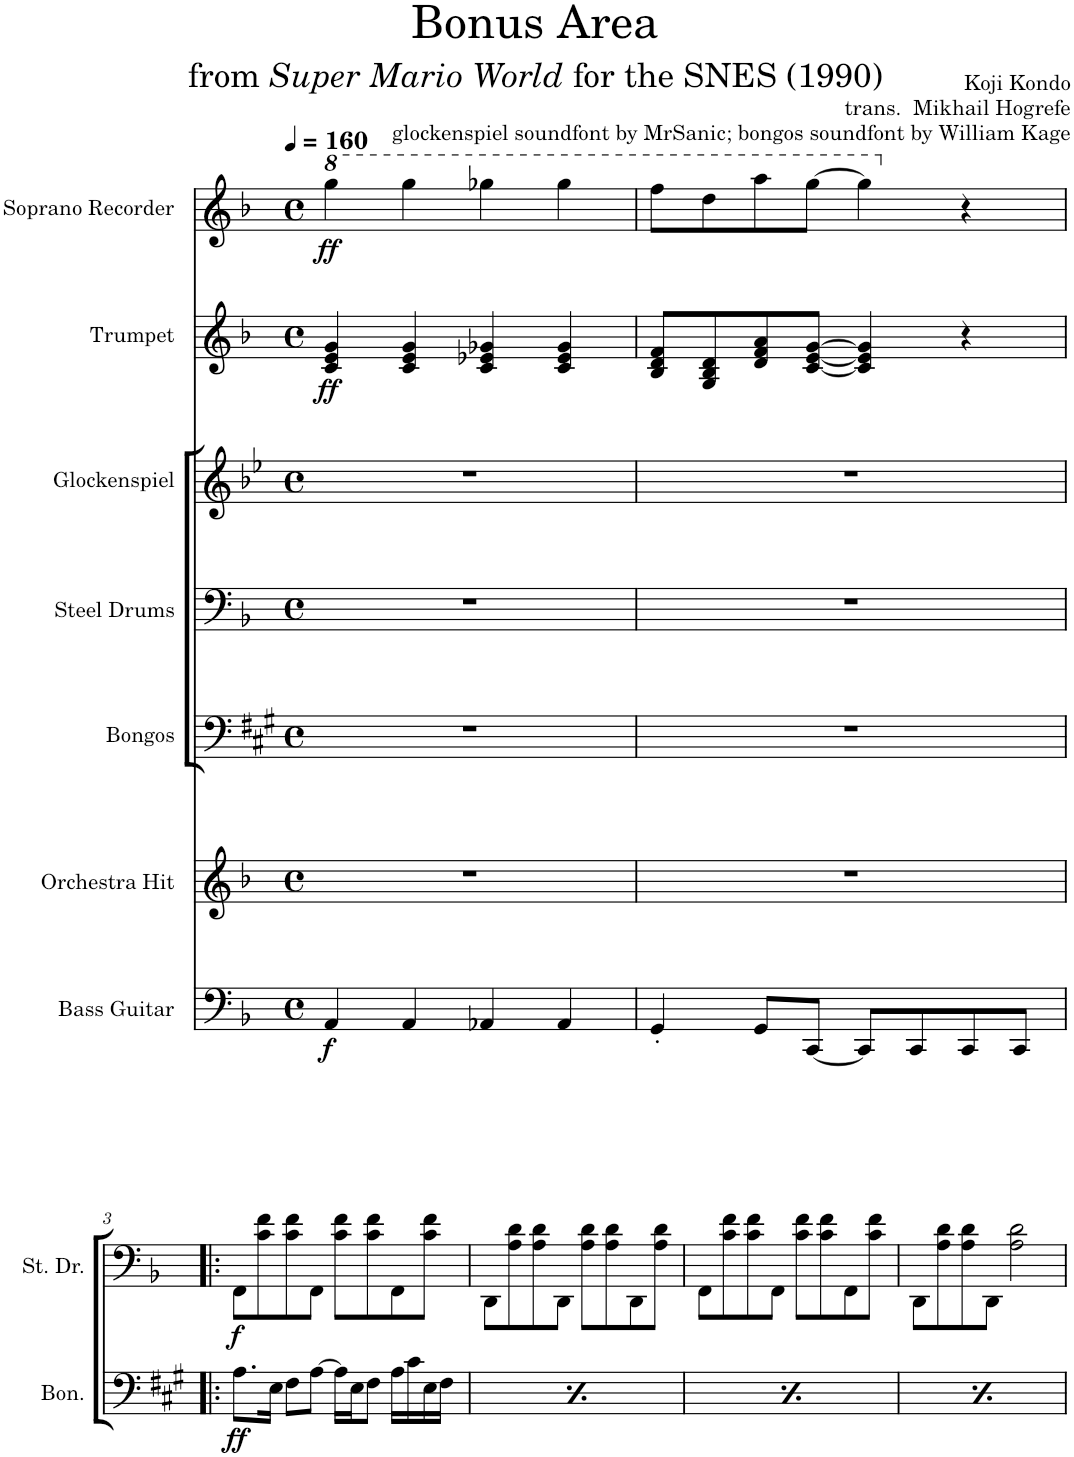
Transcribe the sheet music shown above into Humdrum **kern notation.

**kern	**dynam	**kern	**kern	**dynam	**kern	**dynam	**kern	**kern	**dynam	**kern	**dynam
*part7	*part7	*part6	*part5	*part5	*part4	*part4	*part3	*part2	*part2	*part1	*part1
*staff7	*staff7	*staff6	*staff5	*staff5	*staff4	*staff4	*staff3	*staff2	*staff2	*staff1	*staff1
*I"Bass Guitar	*	*I"Orchestra Hit	*I"Bongos	*	*I"Steel Drums	*	*I"Glockenspiel	*I"Trumpet	*	*I"Soprano Recorder	*
*I'B. Guit.	*	*I'Orch. H.	*I'Bon.	*	*I'St. Dr.	*	*I'Glock.	*I'Tpt.	*	*I'S. Rec.	*
*clefF4	*	*clefG2	*clefF4	*	*clefF4	*	*clefG2	*clefG2	*	*clefG2	*
*	*	*	*Trd-2c-3	*	*	*	*	*Trd1c2	*	*	*
*k[b-]	*	*k[b-]	*k[f#c#g#]	*	*k[b-]	*	*k[b-e-]	*k[b-]	*	*k[b-]	*
*M4/4	*	*M4/4	*M4/4	*	*M4/4	*	*M4/4	*M4/4	*	*M4/4	*
*met(c)	*	*met(c)	*met(c)	*	*met(c)	*	*met(c)	*met(c)	*	*met(c)	*
*MM160	*	*MM160	*MM160	*	*MM160	*	*MM160	*MM160	*	*MM160	*
*	*	*	*	*	*	*	*	*	*	*8va	*
=1	=1	=1	=1	=1	=1	=1	=1	=1	=1	=1	=1
!	!LO:DY:b	!	!	!	!	!	!	!	!LO:DY:b	!	!LO:DY:b
4AA/	f	1r	1r	.	1r	.	1r	4c/ 4e/ 4g/	ff	4ggg\	ff
4AA/	.	.	.	.	.	.	.	4c/ 4e/ 4g/	.	4ggg\	.
4AA-X/	.	.	.	.	.	.	.	4c/ 4e-X/ 4g-X/	.	4ggg-X\	.
4AA-/	.	.	.	.	.	.	.	4c/ 4e-/ 4g-/	.	4ggg-\	.
=2	=2	=2	=2	=2	=2	=2	=2	=2	=2	=2	=2
4GG'/	.	1r	1r	.	1r	.	1r	8B-/ 8d/ 8f/L	.	8fff\L	.
.	.	.	.	.	.	.	.	8G/ 8B-/ 8d/	.	8ddd\	.
8GG/L	.	.	.	.	.	.	.	8d/ 8f/ 8a/	.	8aaa\	.
[8CC/J	.	.	.	.	.	.	.	[8c/ [8e/ [8g/J	.	[8ggg\J	.
8CC/L]	.	.	.	.	.	.	.	4c/] 4e/] 4g/]	.	4ggg\]	.
8CC/	.	.	.	.	.	.	.	.	.	.	.
*	*	*	*	*	*	*	*	*	*	*X8va	*
8CC/	.	.	.	.	.	.	.	4r	.	4r	.
8CC/J	.	.	.	.	.	.	.	.	.	.	.
!!LO:LB:g=z
=3!|:	=3!|:	=3!|:	=3!|:	=3!|:	=3!|:	=3!|:	=3!|:	=3!|:	=3!|:	=3!|:	=3!|:
*k[b-]	*	*k[b-]	*k[f#c#g#]	*	*k[b-]	*	*k[b-e-]	*k[b-]	*	*k[b-]	*
!	!	!	!	!LO:DY:b	!	!LO:DY:b	!	!	!	!	!
1r	.	1r	8.A\L	ff	8FF\L	f	1r	1r	.	1r	.
.	.	.	.	.	8c\ 8f\	.	.	.	.	.	.
.	.	.	16E\Jk	.	.	.	.	.	.	.	.
.	.	.	8F#\L	.	8c\ 8f\	.	.	.	.	.	.
.	.	.	[8A\J	.	8FF\J	.	.	.	.	.	.
.	.	.	16A\LL]	.	8c\ 8f\L	.	.	.	.	.	.
.	.	.	16E\J	.	.	.	.	.	.	.	.
.	.	.	8F#\J	.	8c\ 8f\	.	.	.	.	.	.
.	.	.	16A\LL	.	8FF\	.	.	.	.	.	.
.	.	.	16c#\	.	.	.	.	.	.	.	.
.	.	.	16E\	.	8c\ 8f\J	.	.	.	.	.	.
.	.	.	16F#\JJ	.	.	.	.	.	.	.	.
=4	=4	=4	=4	=4	=4	=4	=4	=4	=4	=4	=4
!	!	!	!	!LO:DY:b	!	!	!	!	!	!	!
1r	.	1r	8.A\L	ff	8DD\L	.	1r	1r	.	1r	.
.	.	.	.	.	8A\ 8d\	.	.	.	.	.	.
.	.	.	16E\Jk	.	.	.	.	.	.	.	.
.	.	.	8F#\L	.	8A\ 8d\	.	.	.	.	.	.
.	.	.	[8A\J	.	8DD\J	.	.	.	.	.	.
.	.	.	16A\LL]	.	8A\ 8d\L	.	.	.	.	.	.
.	.	.	16E\J	.	.	.	.	.	.	.	.
.	.	.	8F#\J	.	8A\ 8d\	.	.	.	.	.	.
.	.	.	16A\LL	.	8DD\	.	.	.	.	.	.
.	.	.	16c#\	.	.	.	.	.	.	.	.
.	.	.	16E\	.	8A\ 8d\J	.	.	.	.	.	.
.	.	.	16F#\JJ	.	.	.	.	.	.	.	.
=5	=5	=5	=5	=5	=5	=5	=5	=5	=5	=5	=5
!	!	!	!	!LO:DY:b	!	!	!	!	!	!	!
1r	.	1r	8.A\L	ff	8FF\L	.	1r	1r	.	1r	.
.	.	.	.	.	8c\ 8f\	.	.	.	.	.	.
.	.	.	16E\Jk	.	.	.	.	.	.	.	.
.	.	.	8F#\L	.	8c\ 8f\	.	.	.	.	.	.
.	.	.	[8A\J	.	8FF\J	.	.	.	.	.	.
.	.	.	16A\LL]	.	8c\ 8f\L	.	.	.	.	.	.
.	.	.	16E\J	.	.	.	.	.	.	.	.
.	.	.	8F#\J	.	8c\ 8f\	.	.	.	.	.	.
.	.	.	16A\LL	.	8FF\	.	.	.	.	.	.
.	.	.	16c#\	.	.	.	.	.	.	.	.
.	.	.	16E\	.	8c\ 8f\J	.	.	.	.	.	.
.	.	.	16F#\JJ	.	.	.	.	.	.	.	.
=6	=6	=6	=6	=6	=6	=6	=6	=6	=6	=6	=6
!	!	!	!	!LO:DY:b	!	!	!	!	!	!	!
1r	.	1r	8.A\L	ff	8DD\L	.	1r	1r	.	1r	.
.	.	.	.	.	8A\ 8d\	.	.	.	.	.	.
.	.	.	16E\Jk	.	.	.	.	.	.	.	.
.	.	.	8F#\L	.	8A\ 8d\	.	.	.	.	.	.
.	.	.	[8A\J	.	8DD\J	.	.	.	.	.	.
.	.	.	16A\LL]	.	2A\ 2d\	.	.	.	.	.	.
.	.	.	16E\J	.	.	.	.	.	.	.	.
.	.	.	8F#\J	.	.	.	.	.	.	.	.
.	.	.	16A\LL	.	.	.	.	.	.	.	.
.	.	.	16c#\	.	.	.	.	.	.	.	.
.	.	.	16E\	.	.	.	.	.	.	.	.
.	.	.	16F#\JJ	.	.	.	.	.	.	.	.
=	=	=	=	=	=	=	=	=	=	=	=
*-	*-	*-	*-	*-	*-	*-	*-	*-	*-	*-	*-
